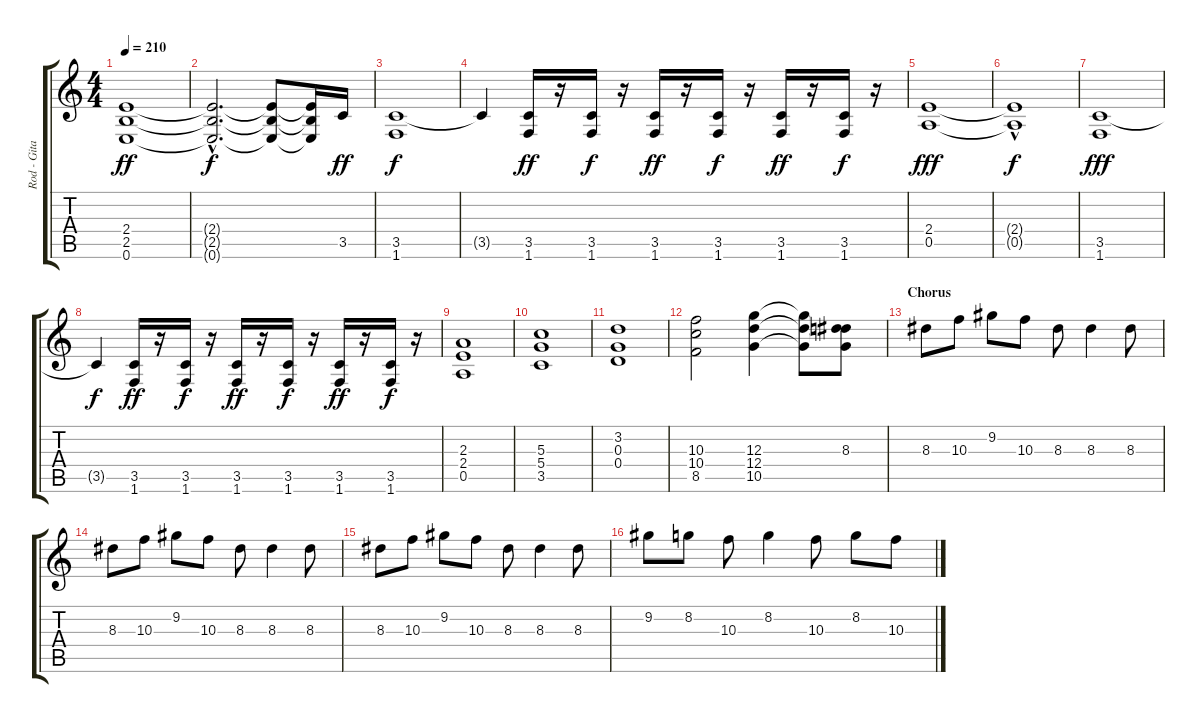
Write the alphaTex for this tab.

\track ("Rod - Gitarre 1" "Rod - Gita") {instrument distortionguitar}
\staff {score tabs}
\tuning (E4 B3 G3 D3 A2 E2) {hide}
\ts (4 4)
\tempo 210
\clef g2
\ks c
(2.4 2.5 0.6).1{dy ff} |
(2.4{hac t} 2.5{hac t} 0.6{hac t}).2{d dy f} (2.4{t} 2.5{t} 0.6{t}).8 (2.4{t} 2.5{t} 0.6{t}).16 3.5.16{dy ff} |
(3.5 1.6).1{dy f} |
3.5{t}.4 (3.5 1.6).16{dy ff} r.16 (3.5 1.6).16{dy f} r.16 (3.5 1.6).16{dy ff} r.16 (3.5 1.6).16{dy f} r.16 (3.5 1.6).16{dy ff} r.16 (3.5 1.6).16{dy f} r.16 |
(2.4 0.5).1{dy fff} |
(2.4{hac t} 0.5{t}).1{dy f} |
(3.5 1.6).1{dy fff} |
3.5{t}.4{dy f} (3.5 1.6).16{dy ff} r.16 (3.5 1.6).16{dy f} r.16 (3.5 1.6).16{dy ff} r.16 (3.5 1.6).16{dy f} r.16 (3.5 1.6).16{dy ff} r.16 (3.5 1.6).16{dy f} r.16 |
(2.3 2.4 0.5).1 |
(5.3 5.4 3.5).1 |
(3.2 0.3 0.4).1 |
(10.3 10.4 8.5).2 (12.3 12.4 10.5).4 (12.3{t} 12.4{t} 10.5{t}).8 (8.3 12.4{t} 10.5{t}).8 |
\section ("" "Chorus")
8.3.8 10.3.8 9.2.8 10.3.8 8.3.8 8.3.4 8.3.8 |
8.3.8 10.3.8 9.2.8 10.3.8 8.3.8 8.3.4 8.3.8 |
8.3.8 10.3.8 9.2.8 10.3.8 8.3.8 8.3.4 8.3.8 |
9.2.8 8.2.8 10.3.8 8.2.4 10.3.8 8.2.8 10.3.8
